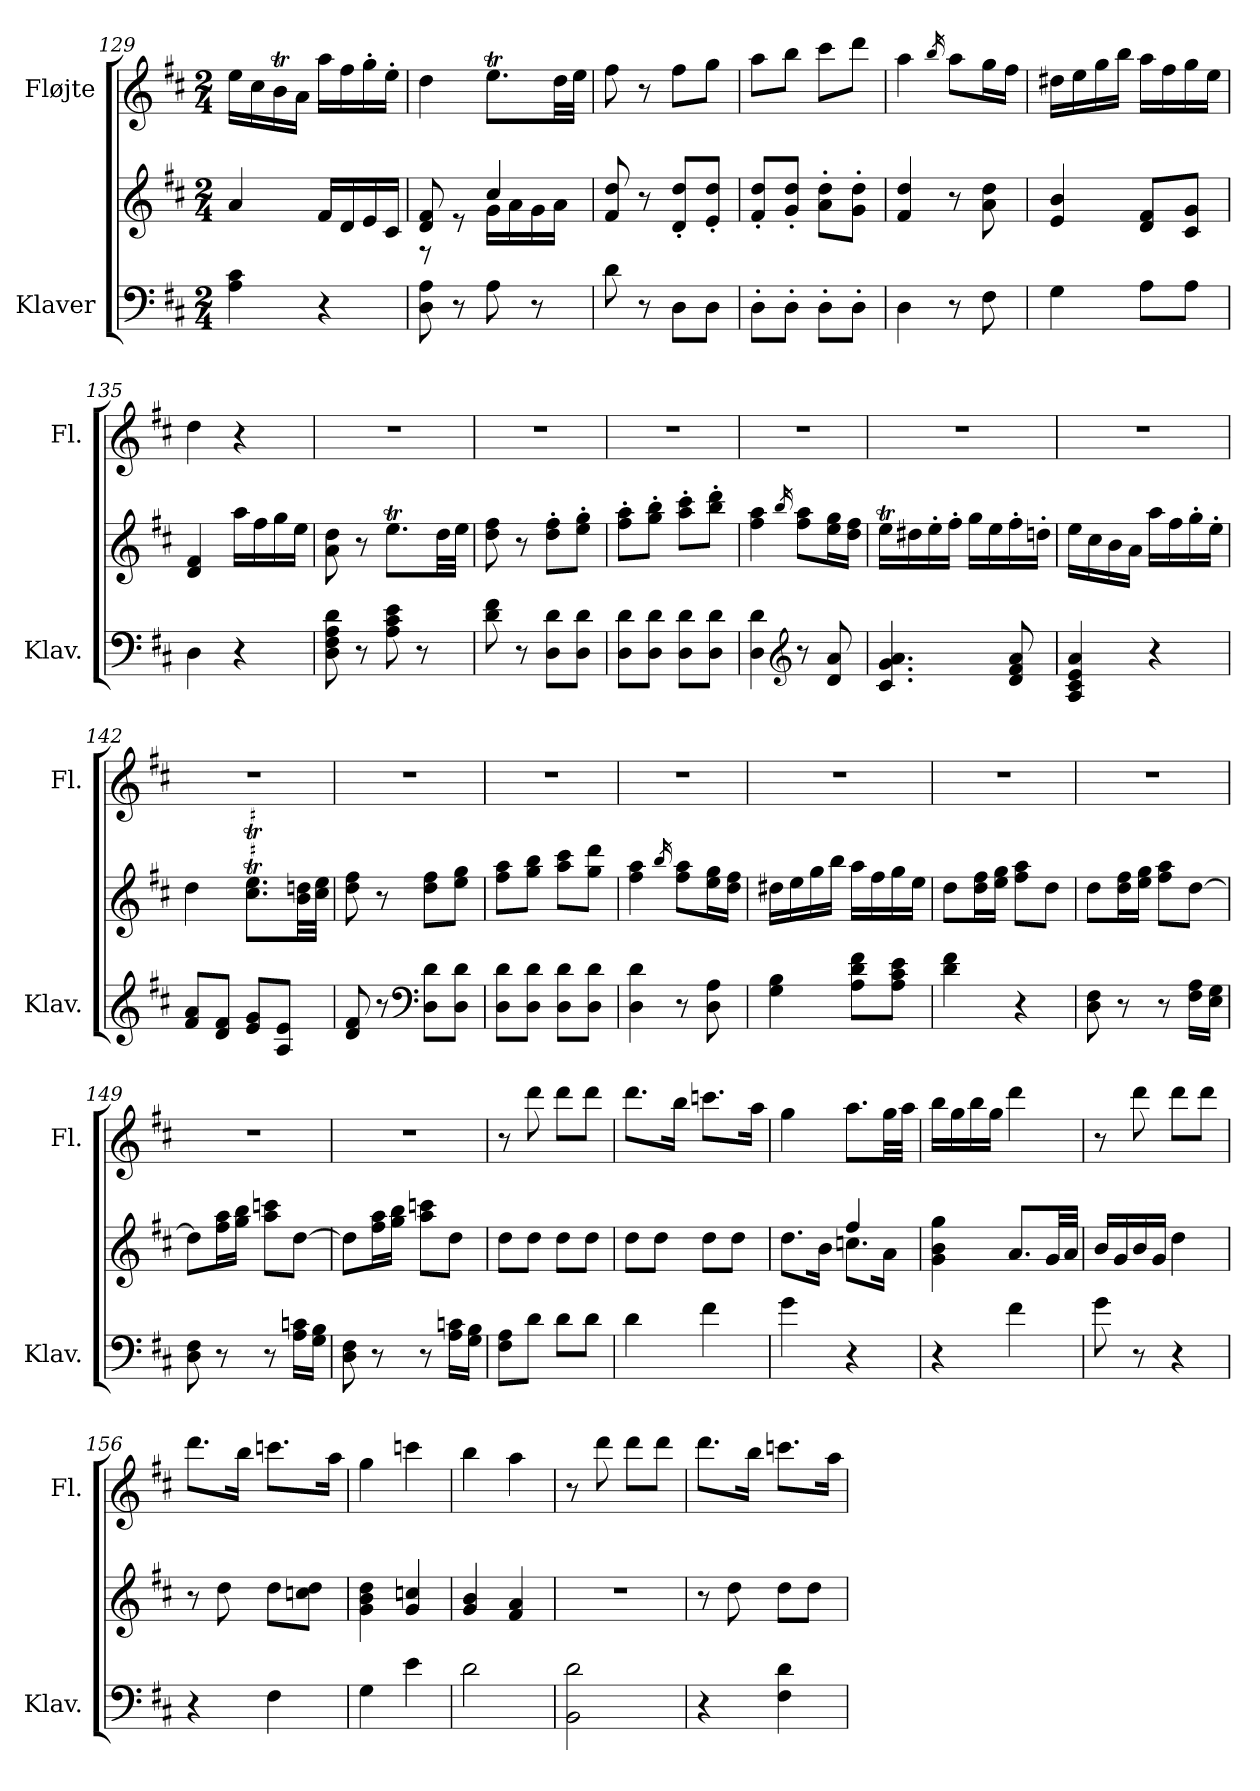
**kern	**kern	**kern
*part2	*part2	*part1
*staff3	*staff2	*staff1
*I"Klaver	*	*I"Fløjte
*I'Klav.	*	*I'Fl.
*clefF4	*clefG2	*clefG2
*k[f#c#]	*k[f#c#]	*k[f#c#]
*M2/4	*M2/4	*M2/4
=129	=129	=129
4A\ 4c#\	4a/	16ee\LL
.	.	16cc#\
.	.	16bT\
.	.	16a\JJ
4r	16f#/LL	16aa\LL
.	16d/	16ff#\
.	16e/	16gg'\
.	16c#/JJ	16ee'\JJ
=130	=130	=130
*	*^	*
8D\ 8A\	8d/ 8f#/	8r	4dd\
8r	8re	8ryy	.
8A\	4cc#/	16g\LL	8.eeT\L
.	.	16a\	.
8r	.	16g\	.
.	.	16a\JJ	32dd\LL
.	.	.	32ee\JJJ
*	*v	*v	*
!!LO:LB:g=z
=131	=131	=131
8d\	8f#/ 8dd/	8ff#\
8r	8r	8r
8D\L	8d/' 8dd/'L	8ff#\L
8D\J	8e/' 8dd/'J	8gg\J
=132	=132	=132
8D'\L	8f#/' 8dd/'L	8aa\L
8D'\J	8g/' 8dd/'J	8bb\J
8D'\L	8a\' 8dd\'L	8ccc#\L
8D'\J	8g\' 8dd\'J	8ddd\J
=133	=133	=133
4D\	4f#/ 4dd/	4aa\
.	.	16qbb/
8r	8r	8aa\L
8F#\	8a\ 8dd\	16gg\L
.	.	16ff#\JJ
=134	=134	=134
4G\	4e/ 4b/	16dd#X\LL
.	.	16ee\
.	.	16gg\
.	.	16bb\JJ
8A\L	8d/ 8f#/L	16aa\LL
.	.	16ff#\
8A\J	8c#/ 8g/J	16gg\
.	.	16ee\JJ
=135	=135	=135
4D\	4d/ 4f#/	4dd\
4r	16aa\LL	4r
.	16ff#\	.
.	16gg\	.
.	16ee\JJ	.
=136	=136	=136
8D\ 8F#\ 8A\ 8d\	8a\ 8dd\	2r
8r	8r	.
8A\ 8c#\ 8e\	8.eeT\L	.
8r	.	.
.	32dd\LL	.
.	32ee\JJJ	.
!!LO:LB:g=z
=137	=137	=137
8d\ 8f#\	8dd\ 8ff#\	2r
8r	8r	.
8D\ 8d\L	8dd\' 8ff#\'L	.
8D\ 8d\J	8ee\' 8gg\'J	.
=138	=138	=138
8D\ 8d\L	8ff#\' 8aa\'L	2r
8D\ 8d\J	8gg\' 8bb\'J	.
8D\ 8d\L	8aa\' 8ccc#\'L	.
8D\ 8d\J	8bb\' 8ddd\'J	.
=139	=139	=139
4D\ 4d\	4ff#\ 4aa\	2r
*clefG2	*	*
.	16qbb/	.
8r	8ff#\ 8aa\L	.
8d/ 8a/	16ee\ 16gg\L	.
.	16dd\ 16ff#\JJ	.
=140	=140	=140
4.c#/ 4.g/ 4.a/	16eeT\LL	2r
.	16dd#X\	.
.	16ee'\	.
.	16ff#'\JJ	.
.	16gg\LL	.
.	16ee\	.
8d/ 8f#/ 8a/	16ff#'\	.
.	16ddn'\JJ	.
=141	=141	=141
4A/ 4c#/ 4e/ 4a/	16ee\LL	2r
.	16cc#\	.
.	16b\	.
.	16a\JJ	.
4r	16aa\LL	.
.	16ff#\	.
.	16gg'\	.
.	16ee'\JJ	.
!!LO:PB:g=z
=142	=142	=142
8f#/ 8a/L	4dd\	2r
8d/ 8f#/J	.	.
8e/ 8g/L	8.cc#\T 8.ee\TL	.
8A/ 8e/J	.	.
.	32b\ 32dd\LL	.
.	32cc#\ 32ee\JJJ	.
=143	=143	=143
8d/ 8f#/	8dd\ 8ff#\	2r
8r	8r	.
*clefF4	*	*
8D\ 8d\L	8dd\ 8ff#\L	.
8D\ 8d\J	8ee\ 8gg\J	.
=144	=144	=144
8D\ 8d\L	8ff#\ 8aa\L	2r
8D\ 8d\J	8gg\ 8bb\J	.
8D\ 8d\L	8aa\ 8ccc#\L	.
8D\ 8d\J	8gg\ 8ddd\J	.
=145	=145	=145
4D\ 4d\	4ff#\ 4aa\	2r
.	16qbb/	.
8r	8ff#\ 8aa\L	.
8D\ 8A\	16ee\ 16gg\L	.
.	16dd\ 16ff#\JJ	.
=146	=146	=146
4G\ 4B\	16dd#X\LL	2r
.	16ee\	.
.	16gg\	.
.	16bb\JJ	.
8A\ 8d\ 8f#\L	16aa\LL	.
.	16ff#\	.
8A\ 8c#\ 8e\J	16gg\	.
.	16ee\JJ	.
=147	=147	=147
4d\ 4f#\	8dd\L	2r
.	16dd\ 16ff#\L	.
.	16ee\ 16gg\JJ	.
4r	8ff#\ 8aa\L	.
.	8dd\J	.
!!LO:LB:g=z
=148	=148	=148
8D\ 8F#\	8dd\L	2r
8r	16dd\ 16ff#\L	.
.	16ee\ 16gg\JJ	.
8r	8ff#\ 8aa\L	.
16F#\ 16A\LL	[8dd\J	.
16E\ 16G\JJ	.	.
=149	=149	=149
8D\ 8F#\	8dd\L]	2r
8r	16ff#\ 16aa\L	.
.	16gg\ 16bb\JJ	.
8r	8aa\ 8cccn\L	.
16A\ 16cn\LL	[8dd\J	.
16G\ 16B\JJ	.	.
=150	=150	=150
8D\ 8F#\	8dd\L]	2r
8r	16ff#\ 16aa\L	.
.	16gg\ 16bb\JJ	.
8r	8aa\ 8cccn\L	.
16A\ 16cn\LL	8dd\J	.
16G\ 16B\JJ	.	.
=151	=151	=151
8F#\ 8A\L	8dd\L	8r
8d\J	8dd\J	8ddd\
8d\L	8dd\L	8ddd\L
8d\J	8dd\J	8ddd\J
=152	=152	=152
4d\	8dd\L	8.ddd\L
.	8dd\J	.
.	.	16bb\Jk
4f#\	8dd\L	8.cccn\L
.	8dd\J	.
.	.	16aa\Jk
!!LO:LB:g=z
=153	=153	=153
*	*^	*
4g\	8.dd\L	4ryy	4gg\
.	16b\Jk	.	.
4r	8.ccn\L	4ff#/	8.aa\L
.	16a\Jk	.	32gg\LL
.	.	.	32aa\JJJ
*	*v	*v	*
=154	=154	=154
4r	4g\ 4b\ 4gg\	16bb\LL
.	.	16gg\
.	.	16bb\
.	.	16gg\JJ
4f#\	8.a/L	4ddd\
.	32g/LL	.
.	32a/JJJ	.
=155	=155	=155
8g\	16b/LL	8r
.	16g/	.
8r	16b/	8ddd\
.	16g/JJ	.
4r	4dd\	8ddd\L
.	.	8ddd\J
=156	=156	=156
4r	8r	8.ddd\L
.	8dd\	.
.	.	16bb\Jk
4F#\	8dd\L	8.cccn\L
.	8ccn\ 8dd\J	.
.	.	16aa\Jk
=157	=157	=157
4G\	4g\ 4b\ 4dd\	4gg\
4e\	4g/ 4ccn/	4cccn\
=158	=158	=158
2d\	4g/ 4b/	4bb\
.	4f#/ 4a/	4aa\
!!LO:LB:g=z
=159	=159	=159
2BB\ 2d\	2r	8r
.	.	8ddd\
.	.	8ddd\L
.	.	8ddd\J
=160	=160	=160
4r	8r	8.ddd\L
.	8dd\	.
.	.	16bb\Jk
4F#\ 4d\	8dd\L	8.cccn\L
.	8dd\J	.
.	.	16aa\Jk
=	=	=
*-	*-	*-
